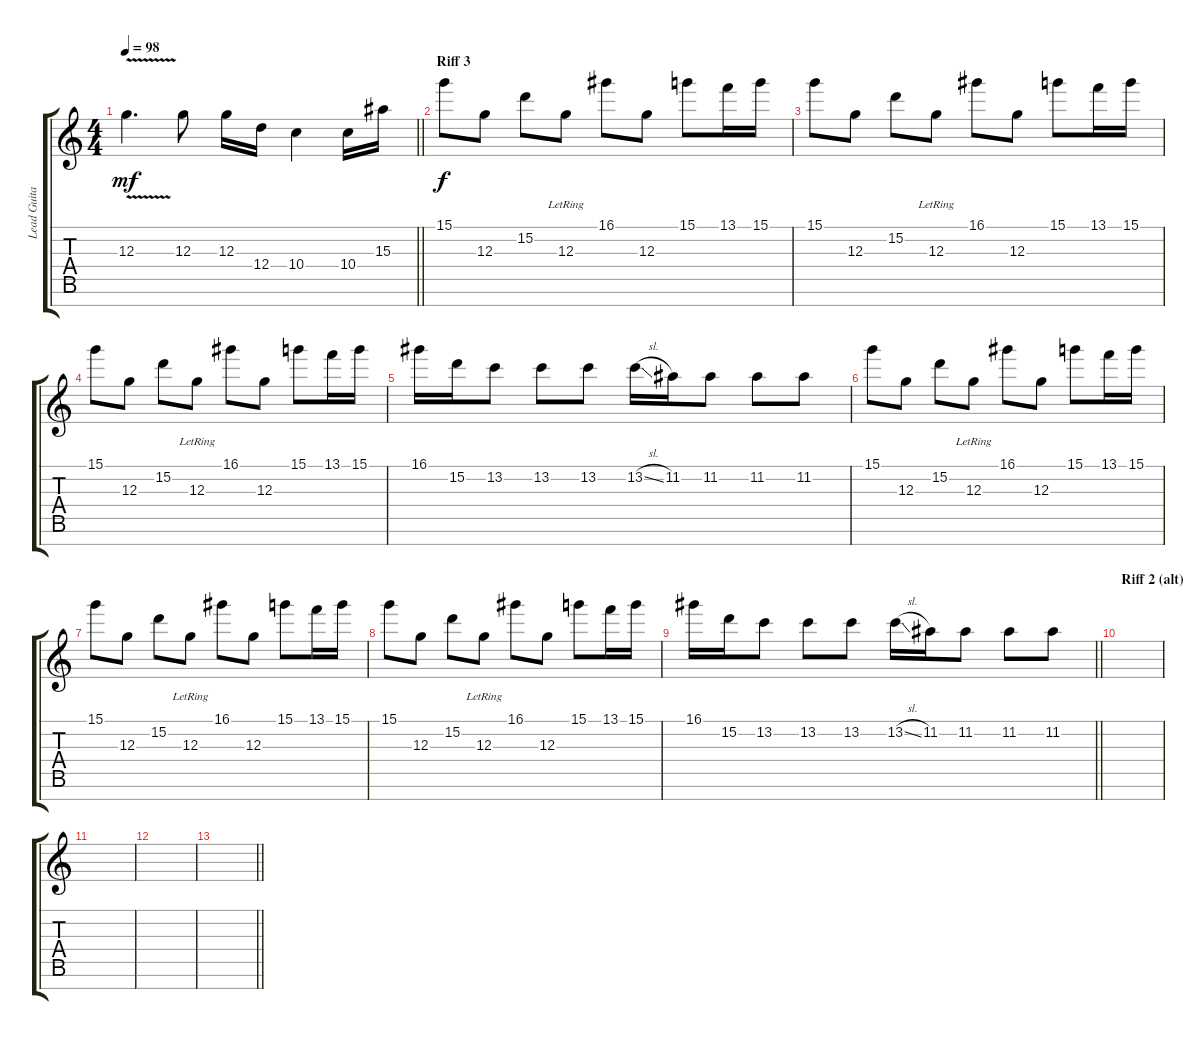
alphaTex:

\track ("Lead Guitar" "Lead Guita") {instrument distortionguitar}
\staff {score tabs}
\tuning (E4 B3 G3 D3 A2 E2 B1) {hide}
\ts (4 4)
\tempo 98
\clef g2
\barLineRight lightlight
\ks c
12.3{v}.4{d dy mf} 12.3.8 12.3.16 12.4.16 10.4.4 10.4.16 15.3.16 |
\section ("" "Riff 3")
15.1.8{dy f} 12.3.8 15.2.8 12.3{lr}.8 16.1.8 12.3.8 15.1.8 13.1.16 15.1.16 |
15.1.8 12.3.8 15.2.8 12.3{lr}.8 16.1.8 12.3.8 15.1.8 13.1.16 15.1.16 |
15.1.8 12.3.8 15.2.8 12.3{lr}.8 16.1.8 12.3.8 15.1.8 13.1.16 15.1.16 |
16.1.16 15.2.16 13.2.8 13.2.8 13.2.8 13.2{sl}.16 11.2.16 11.2.8 11.2.8 11.2.8 |
15.1.8 12.3.8 15.2.8 12.3{lr}.8 16.1.8 12.3.8 15.1.8 13.1.16 15.1.16 |
15.1.8 12.3.8 15.2.8 12.3{lr}.8 16.1.8 12.3.8 15.1.8 13.1.16 15.1.16 |
15.1.8 12.3.8 15.2.8 12.3{lr}.8 16.1.8 12.3.8 15.1.8 13.1.16 15.1.16 |
\barLineRight lightlight
16.1.16 15.2.16 13.2.8 13.2.8 13.2.8 13.2{sl}.16 11.2.16 11.2.8 11.2.8 11.2.8 |
\section ("" "Riff 2 (alt)")
|
|
|
\barLineRight lightlight
